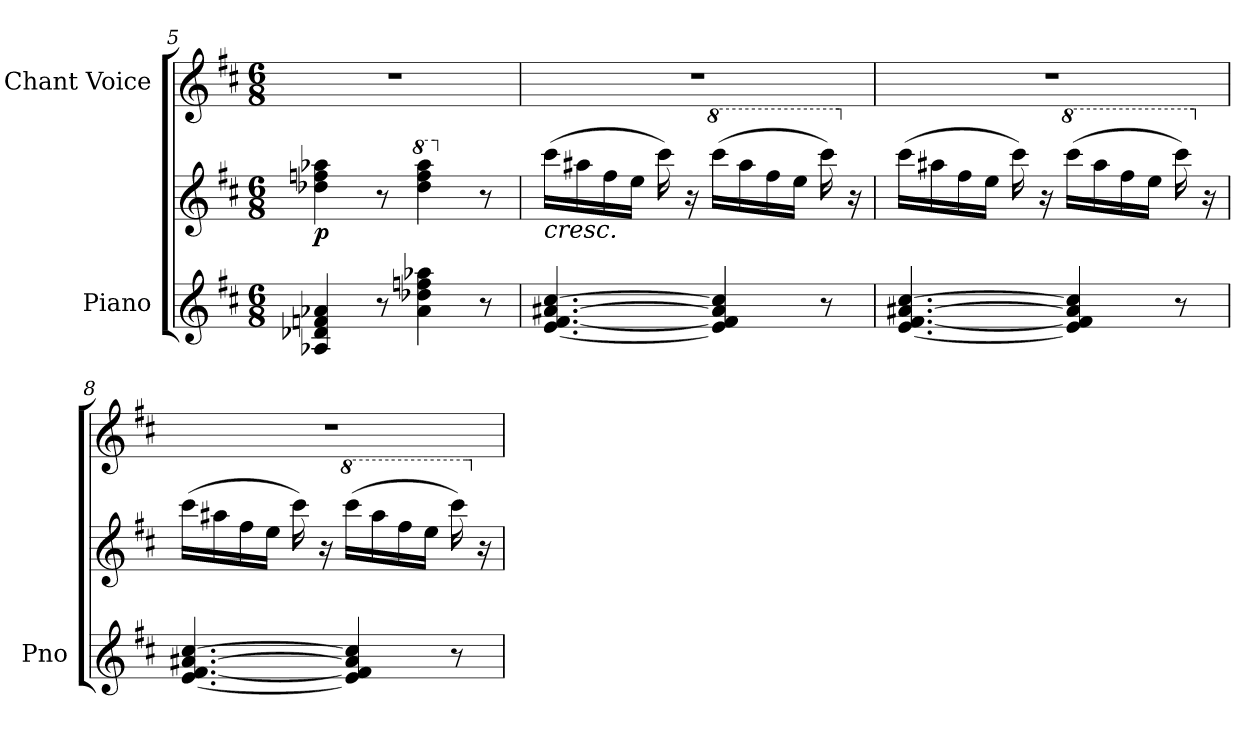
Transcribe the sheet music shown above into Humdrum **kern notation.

**kern	**kern	**dynam	**kern
*part2	*part2	*part2	*part1
*staff3	*staff2	*staff2/3	*staff1
*I"Piano	*	*	*I"Chant Voice
*I'Pno	*	*	*
*clefG2	*clefG2	*	*clefG2
*k[f#c#]	*k[f#c#]	*	*k[f#c#]
*M6/8	*M6/8	*	*M6/8
=5	=5	=5	=5
!	!	!LO:DY:b	!
4A-X/ 4d-X/ 4fn/ 4a-X/	4dd-X\ 4ffn\ 4aa-X\	p	2.r
8r	8r	.	.
*	*8va	*	*
4a-\ 4dd-X\ 4ffn\ 4aa-X\	4ddd-\ 4fff\ 4aaa-\	.	.
*	*X8va	*	*
8r	8r	.	.
=6	=6	=6	=6
!	!LO:TX:b:i:t=cresc.	!	!
[4.e/ [4.f#/ [4.a#X/ [4.cc#/	(16ccc#\LL	.	2.r
.	16aa#X\	.	.
.	16ff#\	.	.
.	16ee\JJ	.	.
.	16ccc#\)	.	.
.	16r	.	.
*	*8va	*	*
4e/] 4f#/] 4a#/] 4cc#/]	(16cccc#\LL	.	.
.	16aaa#\	.	.
.	16fff#\	.	.
.	16eee\JJ	.	.
8r	16cccc#\)	.	.
*	*X8va	*	*
.	16r	.	.
!!LO:LB:g=z
=7	=7	=7	=7
[4.e/ [4.f#/ [4.a#X/ [4.cc#/	(16ccc#\LL	.	2.r
.	16aa#X\	.	.
.	16ff#\	.	.
.	16ee\JJ	.	.
.	16ccc#\)	.	.
.	16r	.	.
*	*8va	*	*
4e/] 4f#/] 4a#/] 4cc#/]	(16cccc#\LL	.	.
.	16aaa#\	.	.
.	16fff#\	.	.
.	16eee\JJ	.	.
8r	16cccc#\)	.	.
*	*X8va	*	*
.	16r	.	.
=8	=8	=8	=8
[4.e/ [4.f#/ [4.a#X/ [4.cc#/	(16ccc#\LL	.	2.r
.	16aa#X\	.	.
.	16ff#\	.	.
.	16ee\JJ	.	.
.	16ccc#\)	.	.
.	16r	.	.
*	*8va	*	*
4e/] 4f#/] 4a#/] 4cc#/]	(16cccc#\LL	.	.
.	16aaa#\	.	.
.	16fff#\	.	.
.	16eee\JJ	.	.
8r	16cccc#\)	.	.
*	*X8va	*	*
.	16r	.	.
=	=	=	=
*-	*-	*-	*-
